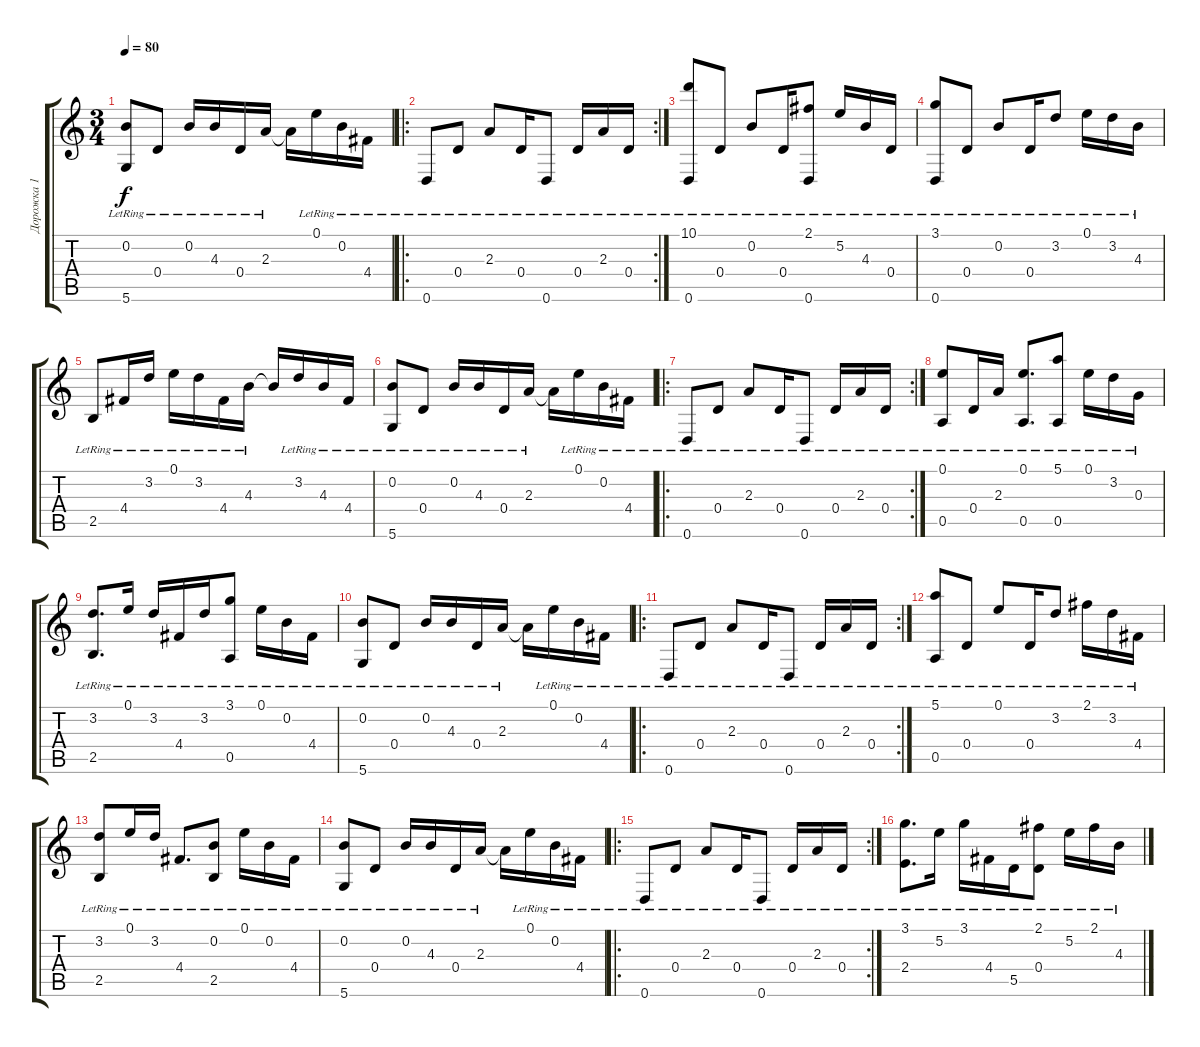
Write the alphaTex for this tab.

\track ("Дорожка 1" "Дорожка 1") {instrument acousticguitarsteel}
\staff {score tabs}
\tuning (E4 B3 G3 D3 A2 D2) {hide}
\ts (3 4)
\tempo 80
\clef g2
\ks c
(0.2{lr} 5.6{lr}).8{dy f} 0.4{lr}.8 0.2{lr}.16 4.3{lr}.16 0.4{lr}.16 2.3{lr}.16 2.3{t}.16 0.1{lr}.16 0.2{lr}.16 4.4{lr}.16 |
\ro
\rc 2
0.6{lr}.8 0.4{lr}.8 2.3{lr}.8 0.4{lr}.16 0.6{lr}.8 0.4{lr}.16 2.3{lr}.16 0.4{lr}.16 |
(10.1{lr} 0.6{lr}).8 0.4{lr}.8 0.2{lr}.8 0.4{lr}.16 (2.1{lr} 0.6{lr}).8 5.2{lr}.16 4.3{lr}.16 0.4{lr}.16 |
(3.1{lr} 0.6{lr}).8 0.4{lr}.8 0.2{lr}.8 0.4{lr}.16 3.2{lr}.8 0.1{lr}.16 3.2{lr}.16 4.3{lr}.16 |
2.5{lr}.8 4.4{lr}.16 3.2{lr}.16 0.1{lr}.16 3.2{lr}.16 4.4{lr}.16 4.3{lr}.16 4.3{t}.16 3.2{lr}.16 4.3{lr}.16 4.4{lr}.16 |
(0.2{lr} 5.6{lr}).8 0.4{lr}.8 0.2{lr}.16 4.3{lr}.16 0.4{lr}.16 2.3{lr}.16 2.3{t}.16 0.1{lr}.16 0.2{lr}.16 4.4{lr}.16 |
\ro
\rc 2
0.6{lr}.8 0.4{lr}.8 2.3{lr}.8 0.4{lr}.16 0.6{lr}.8 0.4{lr}.16 2.3{lr}.16 0.4{lr}.16 |
(0.1{lr} 0.5{lr}).8 0.4{lr}.16 2.3{lr}.16 (0.1{lr} 0.5{lr}).8{d} (5.1 0.5{lr}).8 0.1{lr}.16 3.2{lr}.16 0.3{lr}.16 |
(3.2{lr} 2.5{lr}).8{d} 0.1{lr}.16 3.2{lr}.16 4.4{lr}.16 3.2{lr}.16 (3.1 0.5{lr}).8 0.1{lr}.16 0.2{lr}.16 4.4{lr}.16 |
(0.2{lr} 5.6{lr}).8 0.4{lr}.8 0.2{lr}.16 4.3{lr}.16 0.4{lr}.16 2.3{lr}.16 2.3{t}.16 0.1{lr}.16 0.2{lr}.16 4.4{lr}.16 |
\ro
\rc 2
0.6{lr}.8 0.4{lr}.8 2.3{lr}.8 0.4{lr}.16 0.6{lr}.8 0.4{lr}.16 2.3{lr}.16 0.4{lr}.16 |
(5.1{lr} 0.5{lr}).8 0.4{lr}.8 0.1{lr}.8 0.4{lr}.16 3.2{lr}.8 2.1{lr}.16 3.2{lr}.16 4.4{lr}.16 |
(3.2{lr} 2.5{lr}).8 0.1{lr}.16 3.2{lr}.16 4.4{lr}.8{d} (0.2{lr} 2.5{lr}).8 0.1{lr}.16 0.2{lr}.16 4.4{lr}.16 |
(0.2{lr} 5.6{lr}).8 0.4{lr}.8 0.2{lr}.16 4.3{lr}.16 0.4{lr}.16 2.3{lr}.16 2.3{t}.16 0.1{lr}.16 0.2{lr}.16 4.4{lr}.16 |
\ro
\rc 2
0.6{lr}.8 0.4{lr}.8 2.3{lr}.8 0.4{lr}.16 0.6{lr}.8 0.4{lr}.16 2.3{lr}.16 0.4{lr}.16 |
(3.1{lr} 2.4{lr}).8{d} 5.2{lr}.16 3.1{lr}.16 4.4{lr}.16 5.5{lr}.16 (2.1{lr} 0.4{lr}).8 5.2{lr}.16 2.1{lr}.16 4.3{lr}.16
